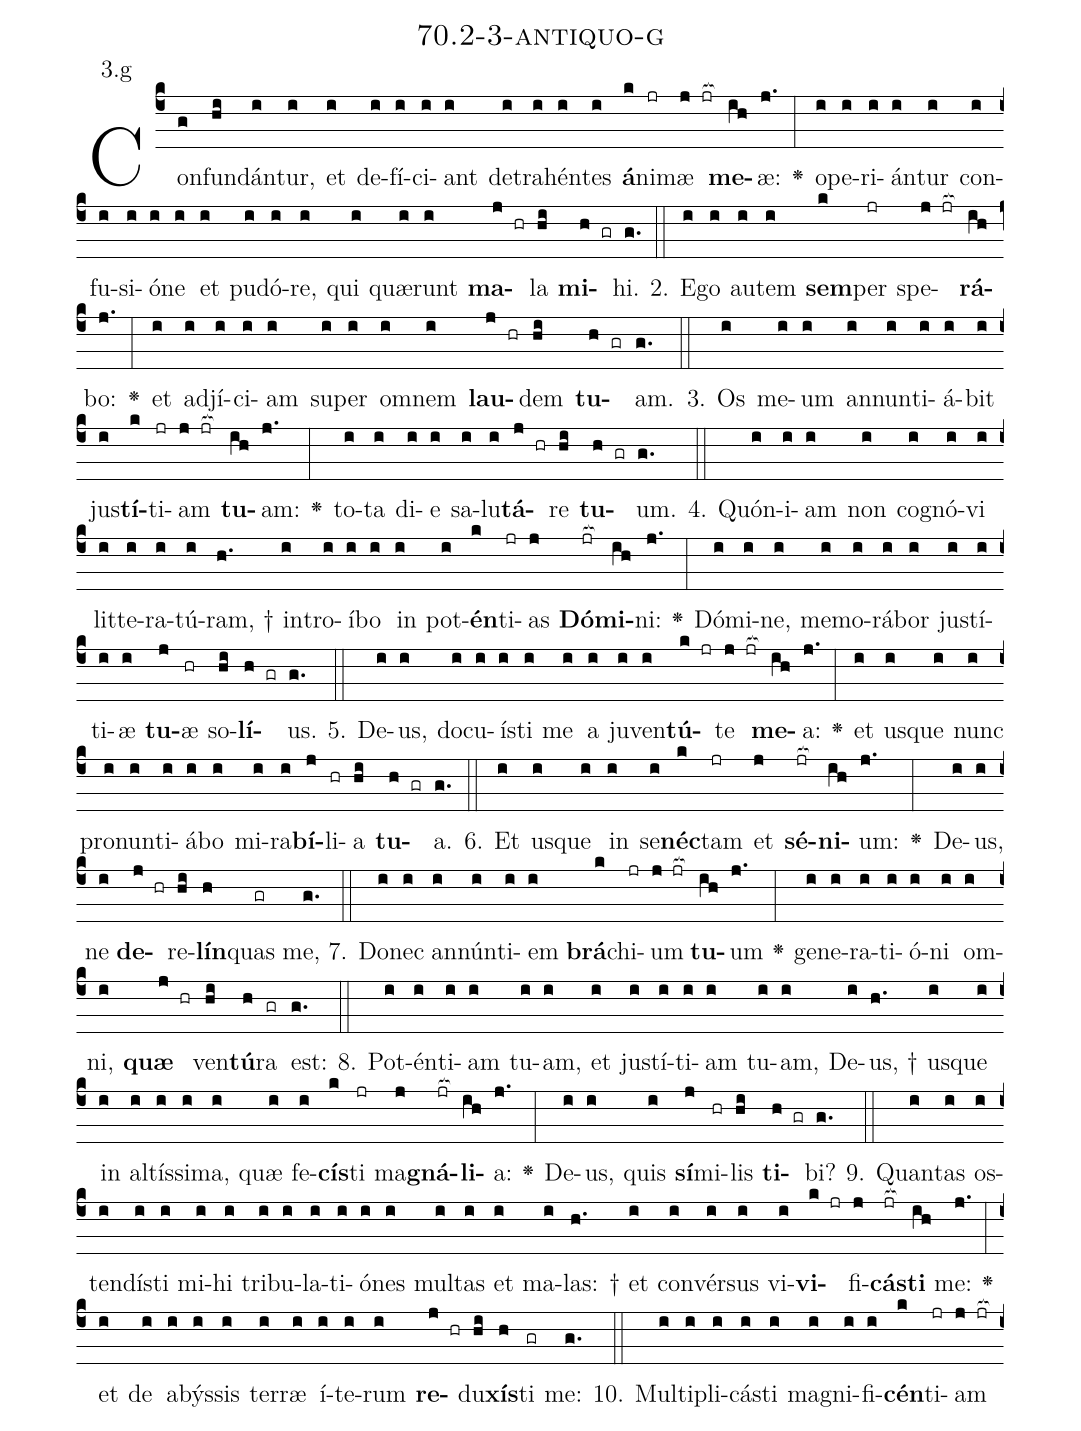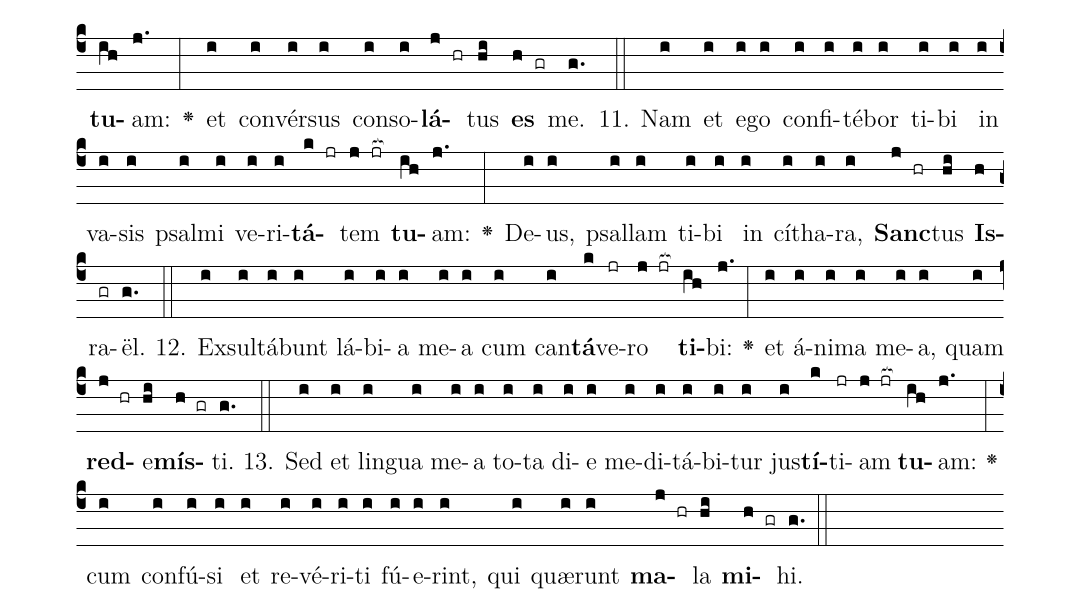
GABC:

name: 70.2-3-antiquo-g;
annotation: 3.g;
%%
(c4)Con(g)fun(hi)dán(i)tur,(i) et(i) de(i)fí(i)ci(i)ant(i) de(i)tra(i)hén(i)tes(i) <b>á</b>(k)ni(jr)mæ(j jr[ocb:1{]) <b>me</b>(ih[ocb:0}])æ:(j.) <v>\greheightstar</v>(:) o(i)pe(i)ri(i)án(i)tur(i) con(i)fu(i)si(i)ó(i)ne(i) et(i) pu(i)dó(i)re,(i) qui(i) quæ(i)runt(i) <b>ma</b>(j hr)la(hi) <b>mi</b>(h gr)hi.(g.) (::)
2. E(i)go(i) au(i)tem(i) <b>sem</b>(k)per(jr) spe(j jr[ocb:1{])<b>rá</b>(ih[ocb:0}])bo:(j.) <v>\greheightstar</v>(:) et(i) ad(i)jí(i)ci(i)am(i) su(i)per(i) om(i)nem(i) <b>lau</b>(j hr)dem(hi) <b>tu</b>(h gr)am.(g.) (::)
3. Os(i) me(i)um(i) an(i)nun(i)ti(i)á(i)bit(i) jus(i)<b>tí</b>(k)ti(jr)am(j jr[ocb:1{]) <b>tu</b>(ih[ocb:0}])am:(j.) <v>\greheightstar</v>(:) to(i)ta(i) di(i)e(i) sa(i)lu(i)<b>tá</b>(j hr)re(hi) <b>tu</b>(h gr)um.(g.) (::)
4. Quón(i)i(i)am(i) non(i) co(i)gnó(i)vi(i) lit(i)te(i)ra(i)tú(i)ram, †(h.) in(i)tro(i)í(i)bo(i) in(i) pot(i)<b>én</b>(k)ti(jr)as(j) <b>Dó</b>(jr[ocb:1{])<b>mi</b>(ih[ocb:0}])ni:(j.) <v>\greheightstar</v>(:) Dó(i)mi(i)ne,(i) me(i)mo(i)rá(i)bor(i) jus(i)tí(i)ti(i)æ(i) <b>tu</b>(j)æ(hr) so(hi)<b>lí</b>(h gr)us.(g.) (::)
5. De(i)us,(i) do(i)cu(i)ís(i)ti(i) me(i) a(i) ju(i)ven(i)<b>tú</b>(k jr)te(j jr[ocb:1{]) <b>me</b>(ih[ocb:0}])a:(j.) <v>\greheightstar</v>(:) et(i) us(i)que(i) nunc(i) pro(i)nun(i)ti(i)á(i)bo(i) mi(i)ra(i)<b>bí</b>(j)li(hr)a(hi) <b>tu</b>(h gr)a.(g.) (::)
6. Et(i) us(i)que(i) in(i) se(i)<b>néc</b>(k)tam(jr) et(j) <b>sé</b>(jr[ocb:1{])<b>ni</b>(ih[ocb:0}])um:(j.) <v>\greheightstar</v>(:) De(i)us,(i) ne(i) <b>de</b>(j hr)re(hi)<b>lín</b>(h)quas(gr) me,(g.) (::)
7. Do(i)nec(i) an(i)nún(i)ti(i)em(i) <b>brá</b>(k)chi(jr)um(j jr[ocb:1{]) <b>tu</b>(ih[ocb:0}])um(j.) <v>\greheightstar</v>(:) ge(i)ne(i)ra(i)ti(i)ó(i)ni(i) om(i)ni,(i) <b>quæ</b>(j hr) ven(hi)<b>tú</b>(h)ra(gr) est:(g.) (::)
8. Pot(i)én(i)ti(i)am(i) tu(i)am,(i) et(i) jus(i)tí(i)ti(i)am(i) tu(i)am,(i) De(i)us, †(h.) us(i)que(i) in(i) al(i)tís(i)si(i)ma,(i) quæ(i) fe(i)<b>cís</b>(k)ti(jr) ma(j)<b>gná</b>(jr[ocb:1{])<b>li</b>(ih[ocb:0}])a:(j.) <v>\greheightstar</v>(:) De(i)us,(i) quis(i) <b>sí</b>(j)mi(hr)lis(hi) <b>ti</b>(h gr)bi?(g.) (::)
9. Quan(i)tas(i) os(i)ten(i)dís(i)ti(i) mi(i)hi(i) tri(i)bu(i)la(i)ti(i)ó(i)nes(i) mul(i)tas(i) et(i) ma(i)las: †(h.) et(i) con(i)vér(i)sus(i) vi(i)<b>vi</b>(k jr)fi(j)<b>cás</b>(jr[ocb:1{])<b>ti</b>(ih[ocb:0}]) me:(j.) <v>\greheightstar</v>(:) et(i) de(i) a(i)býs(i)sis(i) ter(i)ræ(i) í(i)te(i)rum(i) <b>re</b>(j hr)du(hi)<b>xís</b>(h)ti(gr) me:(g.) (::)
10. Mul(i)ti(i)pli(i)cás(i)ti(i) ma(i)gni(i)fi(i)<b>cén</b>(k)ti(jr)am(j jr[ocb:1{]) <b>tu</b>(ih[ocb:0}])am:(j.) <v>\greheightstar</v>(:) et(i) con(i)vér(i)sus(i) con(i)so(i)<b>lá</b>(j hr)tus(hi) <b>es</b>(h gr) me.(g.) (::)
11. Nam(i) et(i) e(i)go(i) con(i)fi(i)té(i)bor(i) ti(i)bi(i) in(i) va(i)sis(i) psal(i)mi(i) ve(i)ri(i)<b>tá</b>(k jr)tem(j jr[ocb:1{]) <b>tu</b>(ih[ocb:0}])am:(j.) <v>\greheightstar</v>(:) De(i)us,(i) psal(i)lam(i) ti(i)bi(i) in(i) cí(i)tha(i)ra,(i) <b>Sanc</b>(j hr)tus(hi) <b>Is</b>(h)ra(gr)ël.(g.) (::)
12. Ex(i)sul(i)tá(i)bunt(i) lá(i)bi(i)a(i) me(i)a(i) cum(i) can(i)<b>tá</b>(k)ve(jr)ro(j jr[ocb:1{]) <b>ti</b>(ih[ocb:0}])bi:(j.) <v>\greheightstar</v>(:) et(i) á(i)ni(i)ma(i) me(i)a,(i) quam(i) <b>red</b>(j hr)e(hi)<b>mís</b>(h gr)ti.(g.) (::)
13. Sed(i) et(i) lin(i)gua(i) me(i)a(i) to(i)ta(i) di(i)e(i) me(i)di(i)tá(i)bi(i)tur(i) jus(i)<b>tí</b>(k)ti(jr)am(j jr[ocb:1{]) <b>tu</b>(ih[ocb:0}])am:(j.) <v>\greheightstar</v>(:) cum(i) con(i)fú(i)si(i) et(i) re(i)vé(i)ri(i)ti(i) fú(i)e(i)rint,(i) qui(i) quæ(i)runt(i) <b>ma</b>(j hr)la(hi) <b>mi</b>(h gr)hi.(g.) (::)
